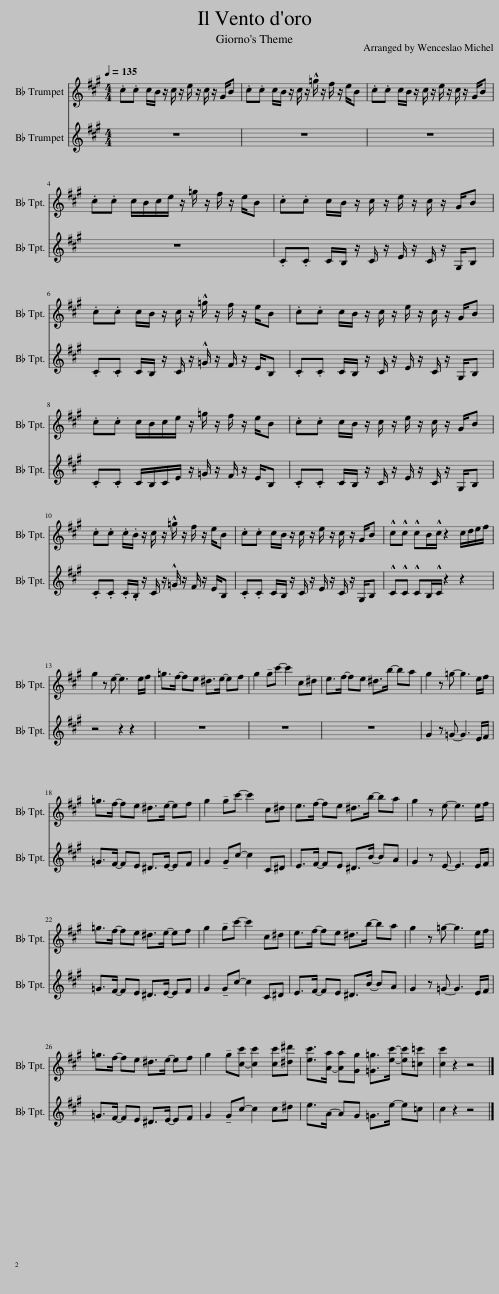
X:1
%%score 1 2
L:1/8
Q:1/4=135
M:4/4
I:linebreak $
K:none
V:1 treble transpose=-2
V:2 treble transpose=-2
V:1
[K:A] .c.c c/B/ z/ c/ z/ e/ z/ c/ z/ G/B | .c.c c/B/ z/ c/ z/ !^!=g/ z/ f/ z/ e/B | .c.c c/B/ z/ c/ z/ e/ z/ c/ z/ G/B |$ .c.c c/B/c/e/ z/ =g/ z/ f/ z/ e/B | .c.c c/B/ z/ c/ z/ e/ z/ c/ z/ G/B |$ %5
 .c.c c/B/ z/ c/ z/ !^!=g/ z/ f/ z/ e/B | .c.c c/B/ z/ c/ z/ e/ z/ c/ z/ G/B |$ .c.c c/B/c/e/ z/ =g/ z/ f/ z/ e/B | .c.c c/B/ z/ c/ z/ e/ z/ c/ z/ G/B |$ .c.c .c/.B/ z/ c/ z/ !^!=g/ z/ f/ z/ e/B | %10
 .c.c c/B/ z/ c/ z/ e/ z/ c/ z/ G/B | !^!c!^!c !^!cB/!^!c/ z2 c/d/e/f/ |$ g2 z e- e3 e/f/ | =g>f- fe ^d>e- ef | g2 !tenuto!gc'- c'2 c^d | %15
 e>f- fe ^d>b- ba | g2 z =g- g3 e/f/ |$ =g>f- fe ^d>e- ef | g2 !tenuto!gc'- c'2 c^d | e>f- fe ^d>b- ba | %20
 g2 z e- e3 e/f/ |$ =g>f- fe ^d>e- ef | g2 !tenuto!gc'- c'2 c^d | e>f- fe ^d>b- ba | g2 z =g- g3 e/f/ |$ %25
 =g>f- fe ^d>e- ef | g2 !tenuto!g[c-c'] [cc']2 [cc'][^d^d'] | [ec']>[A-a] [Aa][Gg] [=G=g]>[ec']- [ec'][=c=c'] | [cc']2 z2 z4 |] %29
V:2
[K:A] z8 | z8 | z8 |$ z8 | .C.C C/B,/ z/ C/ z/ E/ z/ C/ z/ G,/B, |$ %5
 .C.C C/B,/ z/ C/ z/ !^!=G/ z/ F/ z/ E/B, | .C.C C/B,/ z/ C/ z/ E/ z/ C/ z/ G,/B, |$ .C.C C/B,/C/E/ z/ =G/ z/ F/ z/ E/B, | .C.C C/B,/ z/ C/ z/ E/ z/ C/ z/ G,/B, |$ .C.C .C/.B,/ z/ C/ z/ !^!=G/ z/ F/ z/ E/B, | %10
 .C.C C/B,/ z/ C/ z/ E/ z/ C/ z/ G,/B, | !^!C!^!C !^!CB,/!^!C/ z2 z2 |$ z4 z2 z2 | z8 | z8 | %15
 z8 | G2 z =G- G3 E/F/ |$ =G>F- FE ^D>E- EF | G2 !tenuto!Gc- c2 C^D | E>F- FE ^D>B- BA | %20
 G2 z E- E3 E/F/ |$ =G>F- FE ^D>E- EF | G2 !tenuto!Gc- c2 C^D | E>F- FE ^D>B- BA | G2 z =G- G3 E/F/ |$ %25
 =G>F- FE ^D>E- EF | G2 !tenuto!Gc- c2 c^d | e>A- AG =G>e- e=c | c2 z2 z4 |] %29
